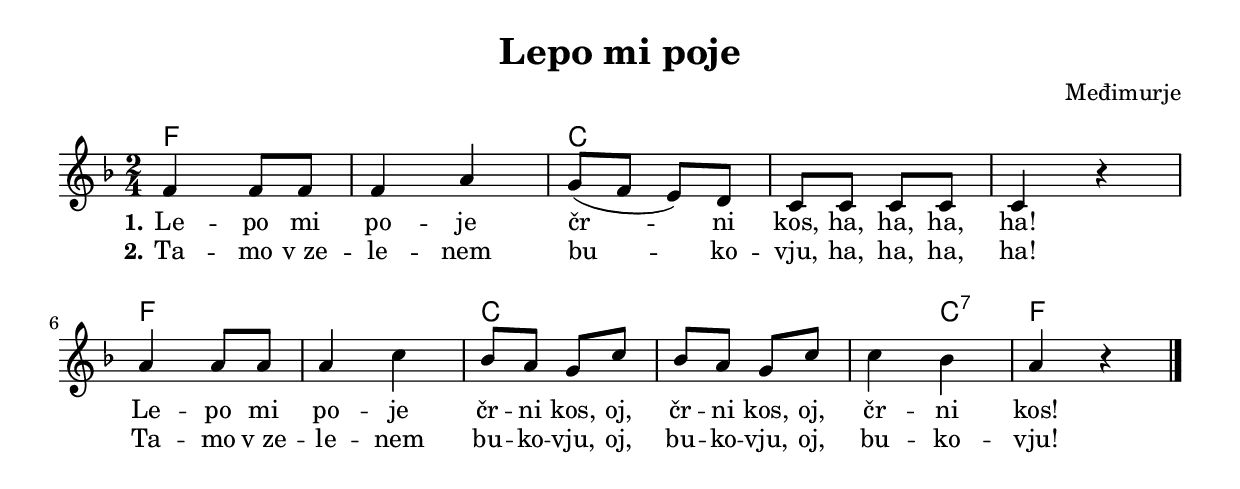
\version "2.24.1"
\include "deutsch.ly"

\header {
  title = "Lepo mi poje"
  %subtitle = "II."
  composer = "Međimurje"
}

\paper {
  #(set-paper-size "a4")
  indent = 0
  top-margin = 10
  markup-system-spacing = #'((basic-distance . 0.1) (padding . 2))
  system-system-spacing = #'((basic-distance . 0.1) (padding . 3))
  %annotate-spacing = ##t
}

global = {
  \key f \major
  \numericTimeSignature
  \time 2/4
}

chordNames = \chordmode {
  \global
  % Chords follow here.
  \set chordChanges = ##t
  f2 | f | c | c | c |
  f2 | f | c | c | c4 c:7 | f2 |
}

melody = \relative c' {
  \global
  % Music follows here.
  f4 f8 f |
  f4 a |
  g8( f e) d |
  c8 c c c |
  c4 r4 | \break
  a'4 a8 a |
  a4 c |
  b8 a g c |
  b8 a g c |
  c4 b |
  a4 r4 |
  \bar "|."
}

verse = \lyricmode {
  % Lyrics follow here.
  \set stanza = "1."
  Le -- po mi po -- je čr -- ni kos, ha, ha, ha, ha!
  Le -- po mi po -- je čr -- ni kos, oj, čr -- ni kos, oj, čr -- ni kos!
}
verse_dva = \lyricmode {
  % Lyrics follow here.
  \set stanza = "2."
  Ta -- mo "v ze" -- le -- nem bu -- ko -- vju, ha, ha, ha, ha!
  Ta -- mo "v ze" -- le -- nem bu -- ko -- vju, oj, bu -- ko -- vju, oj, bu -- ko -- vju!
}

\score {
  <<
    \new ChordNames \chordNames
    \new Staff { \melody }
    \addlyrics { \verse }
    \addlyrics { \verse_dva }
  >>
  \layout { }
}